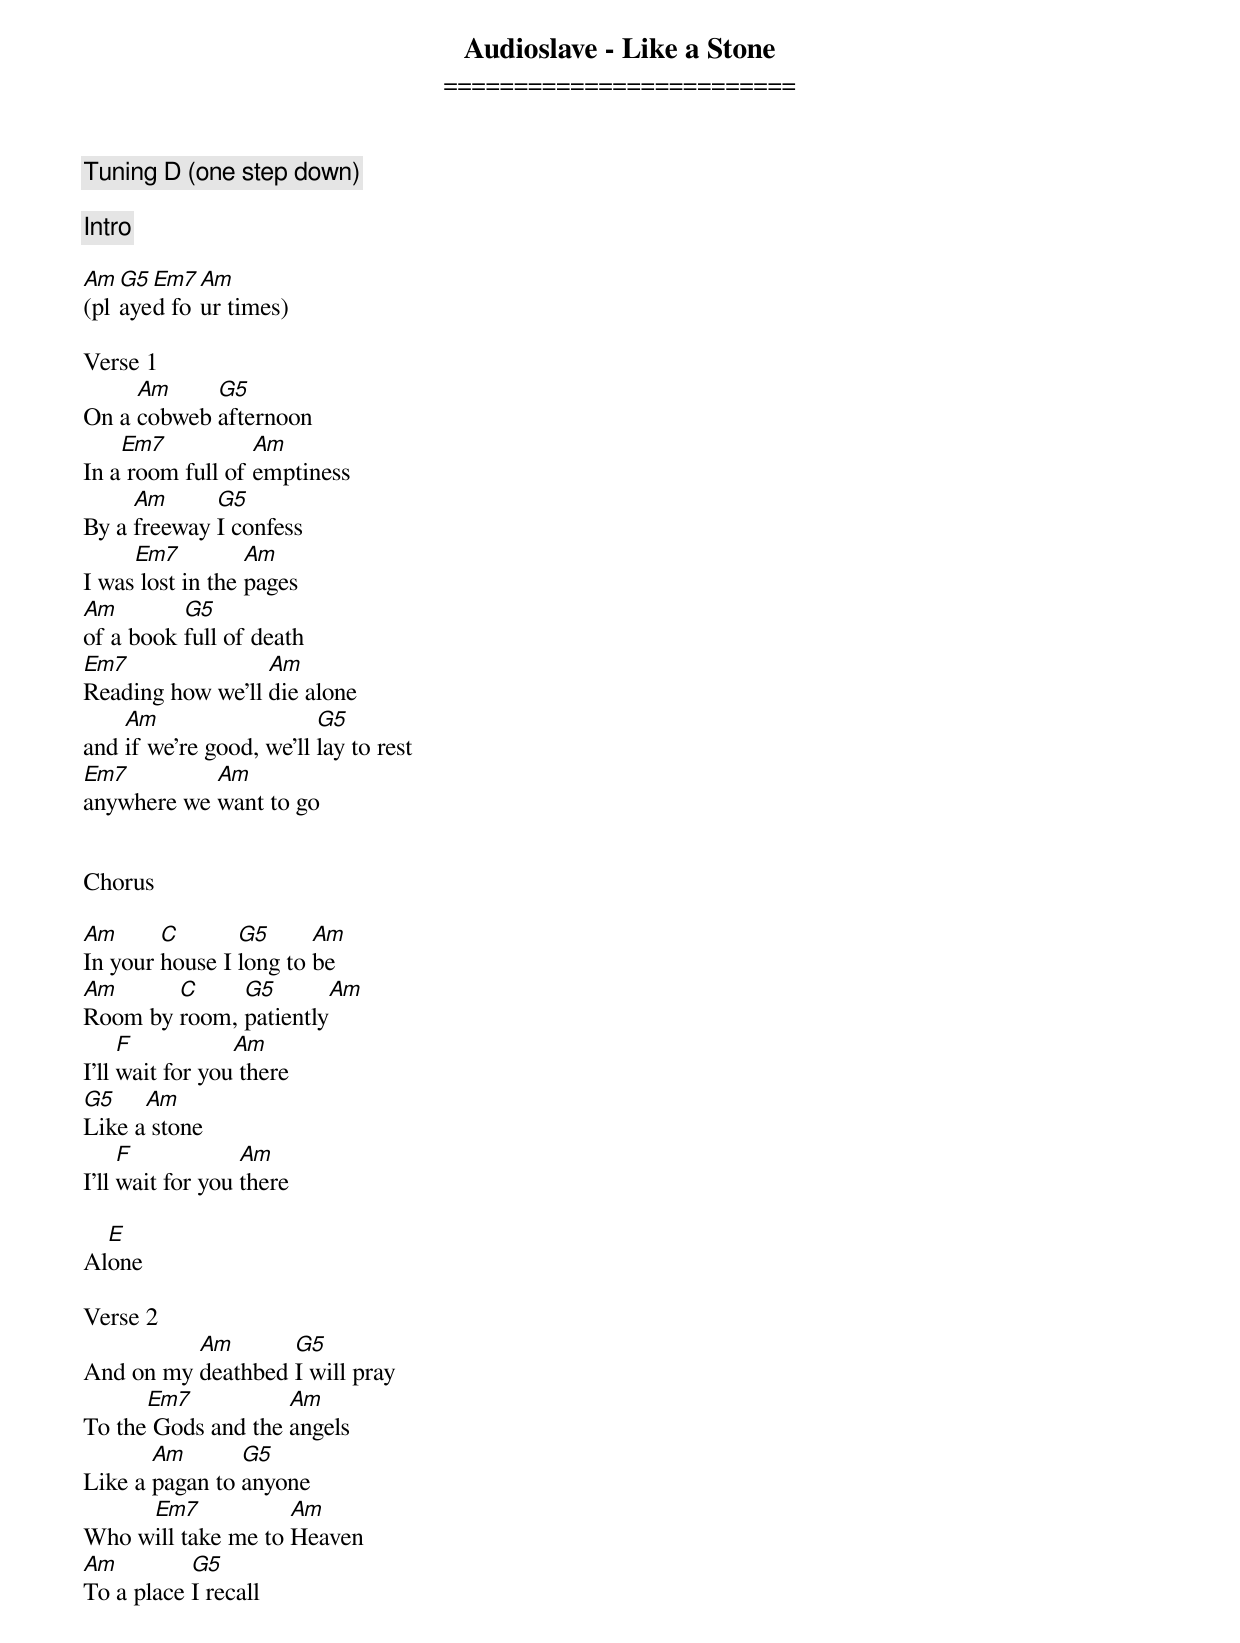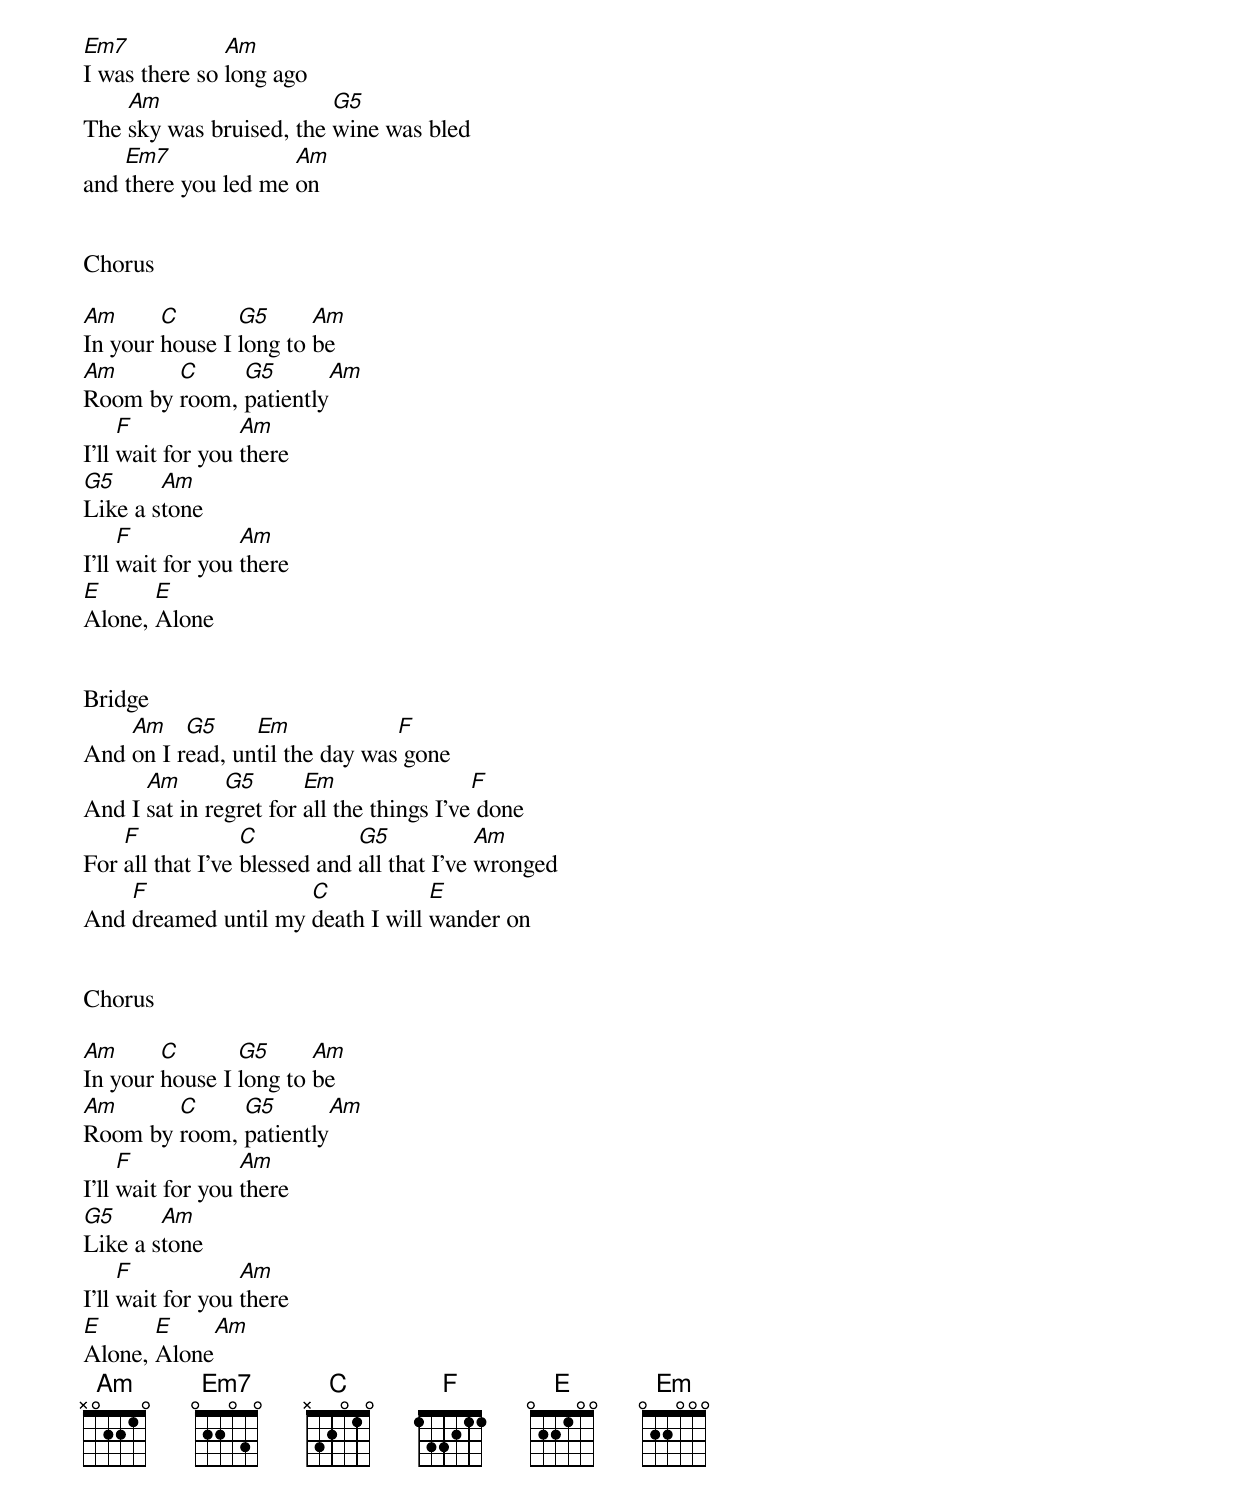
Audioslave - Like a Stone
=========================

Tuning D (one step down)

Intro

Am G5 Em7 Am
(played four times)

Verse 1
     Am     G5
On a cobweb afternoon
    Em7           Am
In a room full of emptiness
     Am      G5
By a freeway I confess
     Em7          Am
I was lost in the pages
Am        G5
of a book full of death
Em7               Am
Reading how we'll die alone
    Am                   G5
and if we're good, we'll lay to rest
Em7         Am
anywhere we want to go


Chorus

Am      C       G5      Am
In your house I long to be
Am      C     G5       Am
Room by room, patiently
     F           Am
I'll wait for you there
G5    Am
Like a stone
     F            Am
I'll wait for you there

  E
Alone

Verse 2
          Am       G5
And on my deathbed I will pray
      Em7           Am
To the Gods and the angels
       Am       G5
Like a pagan to anyone
     Em7            Am
Who will take me to Heaven
Am         G5
To a place I recall
Em7            Am
I was there so long ago
    Am                   G5
The sky was bruised, the wine was bled
    Em7              Am
and there you led me on


Chorus

Am      C       G5      Am
In your house I long to be
Am      C     G5       Am
Room by room, patiently
     F            Am
I'll wait for you there
G5      Am
Like a stone
     F            Am
I'll wait for you there
E      E
Alone, Alone


Bridge
    Am    G5     Em             F
And on I read, until the day was gone
      Am       G5       Em                 F
And I sat in regret for all the things I've done
    F             C           G5            Am
For all that I've blessed and all that I've wronged
    F                C            E
And dreamed until my death I will wander on


Chorus

Am      C       G5      Am
In your house I long to be
Am      C     G5       Am
Room by room, patiently
     F            Am
I'll wait for you there
G5      Am
Like a stone
     F            Am
I'll wait for you there
E      E      Am
Alone, Alone
